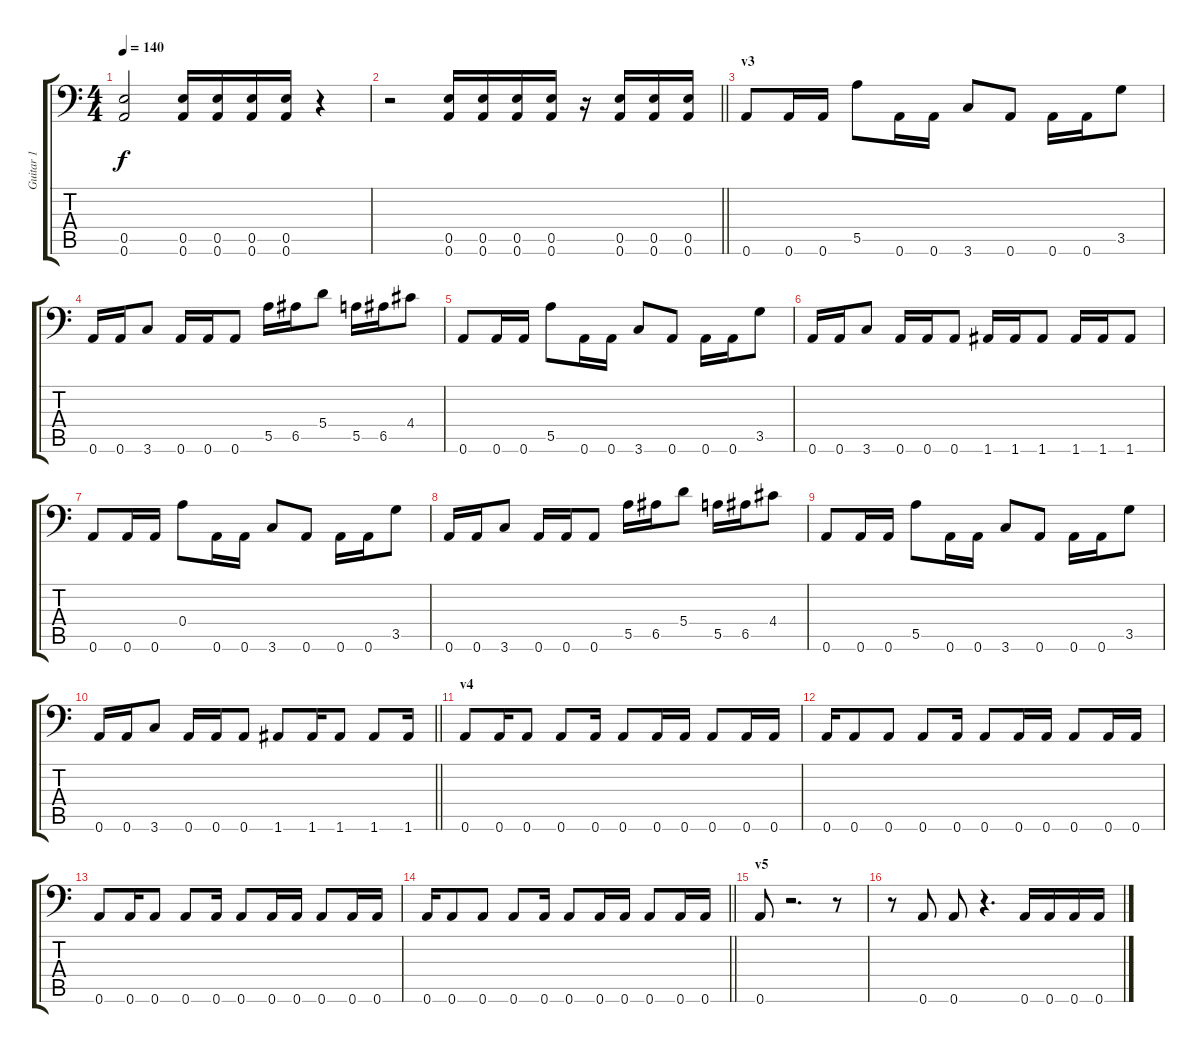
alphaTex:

\track ("Guitar 1" "Guitar 1") {instrument overdrivenguitar}
\staff {score tabs}
\tuning (B3 G3 D3 A2 E2 A1) {hide}
\ts (4 4)
\tempo 140
\clef f4
\ks c
(0.5 0.6).2{dy f} (0.5 0.6).16 (0.5 0.6).16 (0.5 0.6).16 (0.5 0.6).16 r.4 |
\barLineRight lightlight
r.2 (0.5 0.6).16 (0.5 0.6).16 (0.5 0.6).16 (0.5 0.6).16 r.16 (0.5 0.6).16 (0.5 0.6).16 (0.5 0.6).16 |
\section ("" "v3")
0.6.8 0.6.16 0.6.16 5.5.8 0.6.16 0.6.16 3.6.8 0.6.8 0.6.16 0.6.16 3.5.8 |
0.6.16 0.6.16 3.6.8 0.6.16 0.6.16 0.6.8 5.5.16 6.5.16 5.4.8 5.5.16 6.5.16 4.4.8 |
0.6.8 0.6.16 0.6.16 5.5.8 0.6.16 0.6.16 3.6.8 0.6.8 0.6.16 0.6.16 3.5.8 |
0.6.16 0.6.16 3.6.8 0.6.16 0.6.16 0.6.8 1.6.16 1.6.16 1.6.8 1.6.16 1.6.16 1.6.8 |
0.6.8 0.6.16 0.6.16 0.4.8 0.6.16 0.6.16 3.6.8 0.6.8 0.6.16 0.6.16 3.5.8 |
0.6.16 0.6.16 3.6.8 0.6.16 0.6.16 0.6.8 5.5.16 6.5.16 5.4.8 5.5.16 6.5.16 4.4.8 |
0.6.8 0.6.16 0.6.16 5.5.8 0.6.16 0.6.16 3.6.8 0.6.8 0.6.16 0.6.16 3.5.8 |
\barLineRight lightlight
0.6.16 0.6.16 3.6.8 0.6.16 0.6.16 0.6.8 1.6.8 1.6.16 1.6.8 1.6.8 1.6.16 |
\section ("" "v4")
0.6.8 0.6.16 0.6.8 0.6.8 0.6.16 0.6.8 0.6.16 0.6.16 0.6.8 0.6.16 0.6.16 |
0.6.16 0.6.8 0.6.8 0.6.8 0.6.16 0.6.8 0.6.16 0.6.16 0.6.8 0.6.16 0.6.16 |
0.6.8 0.6.16 0.6.8 0.6.8 0.6.16 0.6.8 0.6.16 0.6.16 0.6.8 0.6.16 0.6.16 |
\barLineRight lightlight
0.6.16 0.6.8 0.6.8 0.6.8 0.6.16 0.6.8 0.6.16 0.6.16 0.6.8 0.6.16 0.6.16 |
\section ("" "v5")
0.6.8 r.2{d} r.8 |
r.8 0.6.8 0.6.8 r.4{d} 0.6.16 0.6.16 0.6.16 0.6.16
